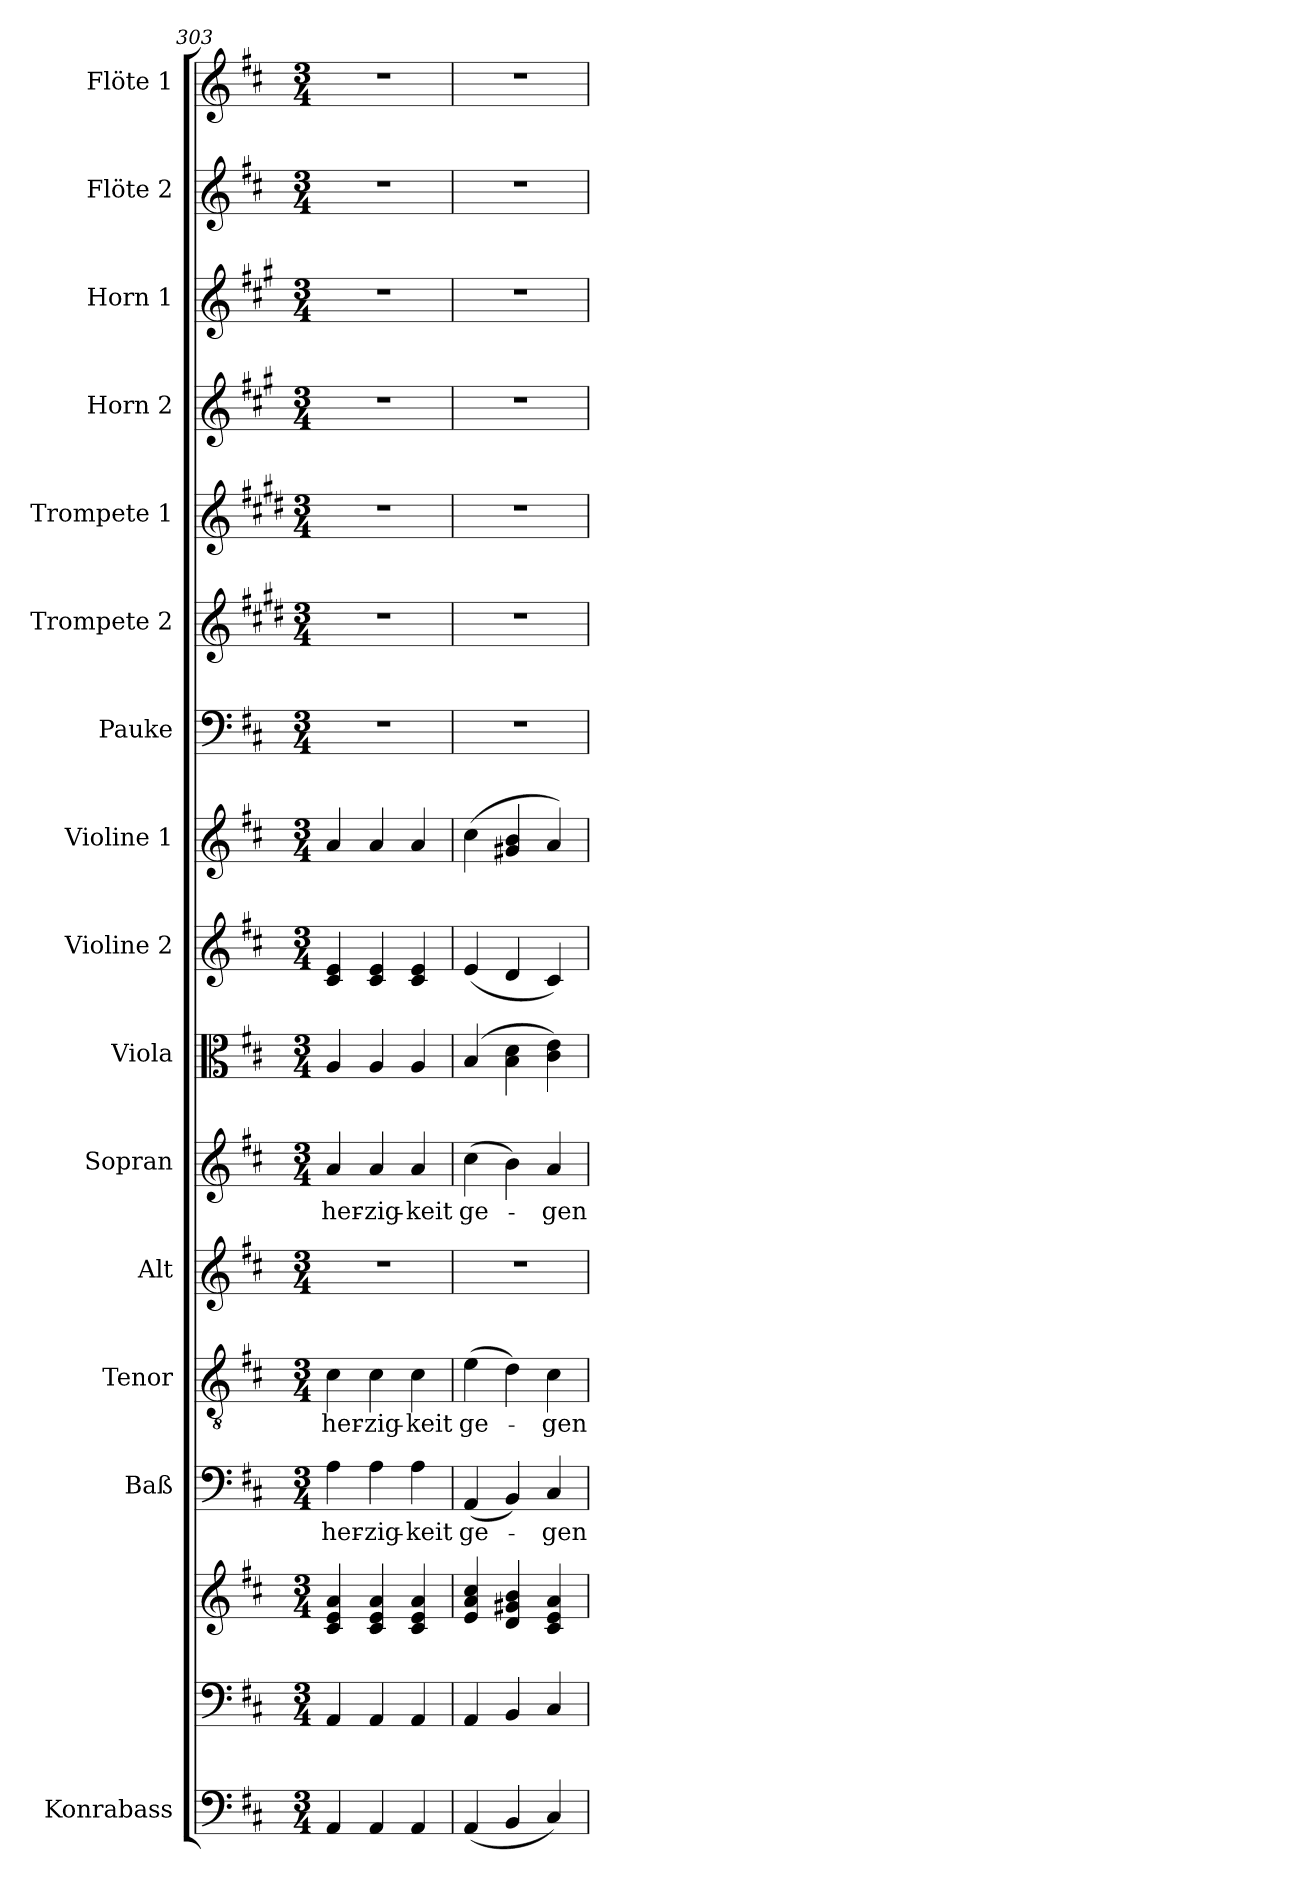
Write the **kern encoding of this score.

**kern	**kern	**kern	**kern	**text	**kern	**text	**kern	**kern	**text	**kern	**kern	**kern	**kern	**kern	**kern	**kern	**kern	**kern	**kern
*part16	*part15	*part15	*part14	*part14	*part13	*part13	*part12	*part11	*part11	*part10	*part9	*part8	*part7	*part6	*part5	*part4	*part3	*part2	*part1
*staff17	*staff16	*staff15	*staff14	*staff14	*staff13	*staff13	*staff12	*staff11	*staff11	*staff10	*staff9	*staff8	*staff7	*staff6	*staff5	*staff4	*staff3	*staff2	*staff1
*I"Konrabass	*	*	*I"Baß	*	*I"Tenor	*	*I"Alt	*I"Sopran	*	*I"Viola	*I"Violine 2	*I"Violine 1	*I"Pauke	*I"Trompete 2	*I"Trompete 1	*I"Horn 2	*I"Horn 1	*I"Flöte 2	*I"Flöte 1
*I'Kb.	*	*	*I'Baß	*	*I'Ten	*	*I'Alt	*I'Sop	*	*I'Vla.	*I'Vln. 2	*I'Vln. 1	*I'Pk.	*I'Trp. 2	*I'Trp. 1	*I'Hrn. 2	*I'Hrn. 1	*I'Fl. 2	*I'Fl. 1
*clefF4	*clefF4	*clefG2	*clefF4	*	*clefGv2	*	*clefG2	*clefG2	*	*clefC3	*clefG2	*clefG2	*clefF4	*clefG2	*clefG2	*clefG2	*clefG2	*clefG2	*clefG2
*ITrd7c12	*	*	*	*	*	*	*	*	*	*	*	*	*	*ITrd1c2	*ITrd1c2	*ITrd4c7	*ITrd4c7	*	*
*k[f#c#]	*k[f#c#]	*k[f#c#]	*k[f#c#]	*	*k[f#c#]	*	*k[f#c#]	*k[f#c#]	*	*k[f#c#]	*k[f#c#]	*k[f#c#]	*k[f#c#]	*k[f#c#]	*k[f#c#]	*k[f#c#]	*k[f#c#]	*k[f#c#]	*k[f#c#]
*D:	*D:	*D:	*D:	*	*D:	*	*D:	*D:	*	*D:	*D:	*D:	*D:	*D:	*D:	*D:	*D:	*D:	*D:
*M3/4	*M3/4	*M3/4	*M3/4	*	*M3/4	*	*M3/4	*M3/4	*	*M3/4	*M3/4	*M3/4	*M3/4	*M3/4	*M3/4	*M3/4	*M3/4	*M3/4	*M3/4
=303	=303	=303	=303	=303	=303	=303	=303	=303	=303	=303	=303	=303	=303	=303	=303	=303	=303	=303	=303
!	!	!	!	!LO:LY:b	!	!LO:LY:b	!	!	!LO:LY:b	!	!	!	!	!	!	!	!	!	!
4AAA/	4AA/	4c#/ 4e/ 4a/	4A\	-her-	4c#\	-her-	2.r	4a/	-her-	4A/	4c#/ 4e/	4a/	2.r	2.r	2.r	2.r	2.r	2.r	2.r
!	!	!	!	!LO:LY:b	!	!LO:LY:b	!	!	!LO:LY:b	!	!	!	!	!	!	!	!	!	!
4AAA/	4AA/	4c#/ 4e/ 4a/	4A\	-zig-	4c#\	-zig-	.	4a/	-zig-	4A/	4c#/ 4e/	4a/	.	.	.	.	.	.	.
!	!	!	!	!LO:LY:b	!	!LO:LY:b	!	!	!LO:LY:b	!	!	!	!	!	!	!	!	!	!
4AAA/	4AA/	4c#/ 4e/ 4a/	4A\	-keit	4c#\	-keit	.	4a/	-keit	4A/	4c#/ 4e/	4a/	.	.	.	.	.	.	.
=304	=304	=304	=304	=304	=304	=304	=304	=304	=304	=304	=304	=304	=304	=304	=304	=304	=304	=304	=304
!	!	!	!	!LO:LY:b	!	!LO:LY:b	!	!	!LO:LY:b	!	!	!	!	!	!	!	!	!	!
(<4AAA/	4AA/	4e/ 4a/ 4cc#/	(<4AA/	ge-	(>4e\	ge-	2.r	(>4cc#\	ge-	(4B/	(<4e/	(>4cc#\	2.r	2.r	2.r	2.r	2.r	2.r	2.r
4BBB/	4BB/	4d/ 4g#X/ 4b/	4BB/)	.	4d\)	.	.	4b\)	.	4B\ 4d\	4d/	4g#X/ 4b/	.	.	.	.	.	.	.
!	!	!	!	!LO:LY:b	!	!LO:LY:b	!	!	!LO:LY:b	!	!	!	!	!	!	!	!	!	!
4CC#/)	4C#/	4c#/ 4e/ 4a/	4C#/	-gen	4c#\	-gen	.	4a/	-gen	4c#\ 4e\)	4c#/)	4a/)	.	.	.	.	.	.	.
=	=	=	=	=	=	=	=	=	=	=	=	=	=	=	=	=	=	=	=
*-	*-	*-	*-	*-	*-	*-	*-	*-	*-	*-	*-	*-	*-	*-	*-	*-	*-	*-	*-
